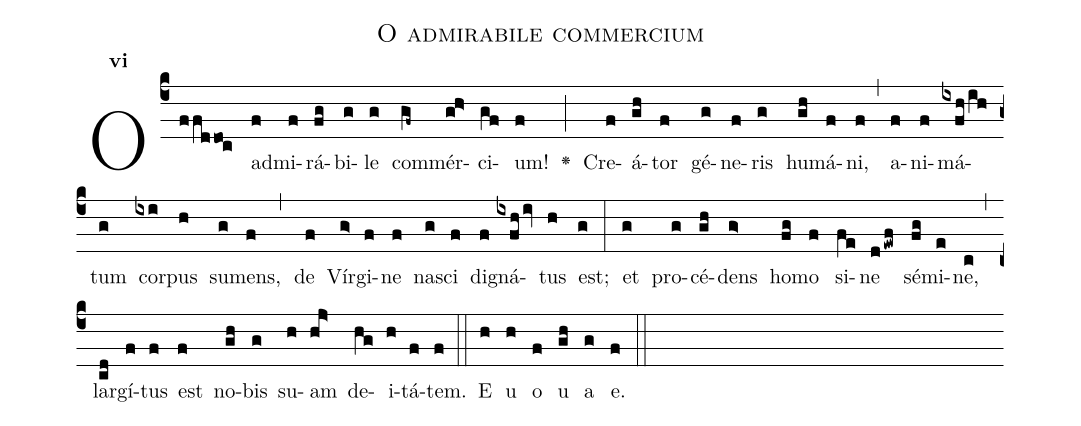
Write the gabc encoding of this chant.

name:O admirabile commercium;
office-part:Antiphona;
mode:6;
%%
initial-style: 1;
name: O admirabile commercium
book: Antiphonae & Responsoria/Tomus I, p. 101;
occasion: Die 1 Ianuarii;
office-part: Vesperae I Ant 1;
user-notes: ;
commentary: ;
annotation: 6f;
centering-scheme: english;
fontsize: 12;
font: OFLSortsMillGoudy;
height: 11;
width: 4.5;
%%
(c4)O(ffddoc) ad(f)mi(f)rá(fg)bi(g)le(g) com(gf~)mér(gh>)ci(gf)um!(f) <v>\greheightstar</v>(;) Cre(f)á(gh)tor(f) gé(g)ne(f)ris(g) hu(gh)má(f)ni,(f) (,) a(f)ni(f)má(ixfh/ih)tum(g) cor(ixi)pus(h) su(g)mens,(f) (,) de(f) Vír(g>)gi(f)ne(f) na(g)sci(f) di(f)gná(ixfhiv)tus(h) est;(g) (:) et(g) pro(g)cé(gh)dens(g>) ho(fg)mo(f) si(fe)ne(dewf) sé(fg)mi(e)ne,(c) (,) lar(cd)gí(f)tus(f) est(f) no(gh)bis(g) su(h)am(hj>) de(hg)i(h)tá(f)tem.(f) (::)
E(h) u(h) o(f) u(gh) a(g) e.(f) (::)
